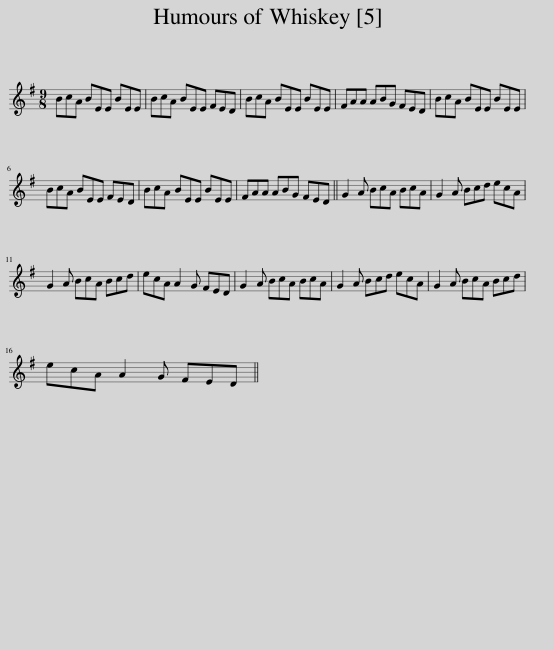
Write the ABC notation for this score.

X:1
L:1/8
M:9/8
I:linebreak $
K:Emin
V:1 treble
V:1
 BcA BEE BEE | BcA BEE FED | BcA BEE BEE | FAA ABG FED | BcA BEE BEE |$ %5
 BcA BEE FED | BcA BEE BEE | FAA ABG FED || G2 A BcA BcA | G2 A Bcd ecA |$ %10
 G2 A BcA Bcd | ecA A2 G FED | G2 A BcA BcA | G2 A Bcd ecA | G2 A BcA Bcd |$ %15
 ecA A2 G FED || %16
